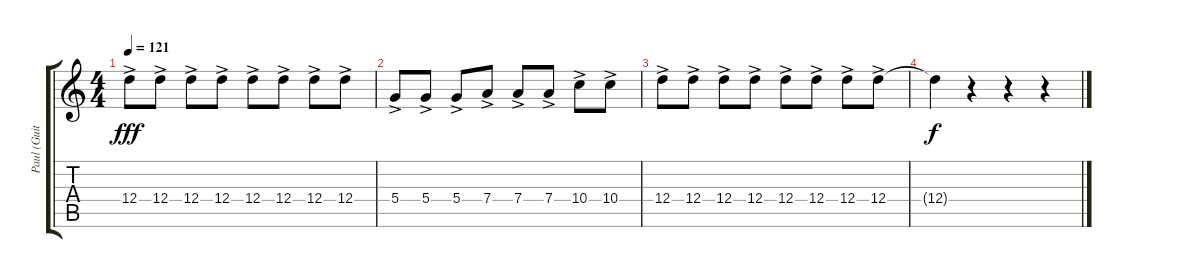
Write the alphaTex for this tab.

\track ("Paul (Guitar)" "Paul (Guit") {instrument overdrivenguitar}
\staff {score tabs}
\tuning (E4 B3 G3 D3 A2 E2) {hide}
\ts (4 4)
\tempo 121
\clef g2
\ks c
12.4{ac}.8{dy fff} 12.4{ac}.8 12.4{ac}.8 12.4{ac}.8 12.4{ac}.8 12.4{ac}.8 12.4{ac}.8 12.4{ac}.8 |
5.4{ac}.8 5.4{ac}.8 5.4{ac}.8 7.4{ac}.8 7.4{ac}.8 7.4{ac}.8 10.4{ac}.8 10.4{ac}.8 |
12.4{ac}.8 12.4{ac}.8 12.4{ac}.8 12.4{ac}.8 12.4{ac}.8 12.4{ac}.8 12.4{ac}.8 12.4{ac}.8 |
12.4{t}.4{dy f} r.4 r.4 r.4
